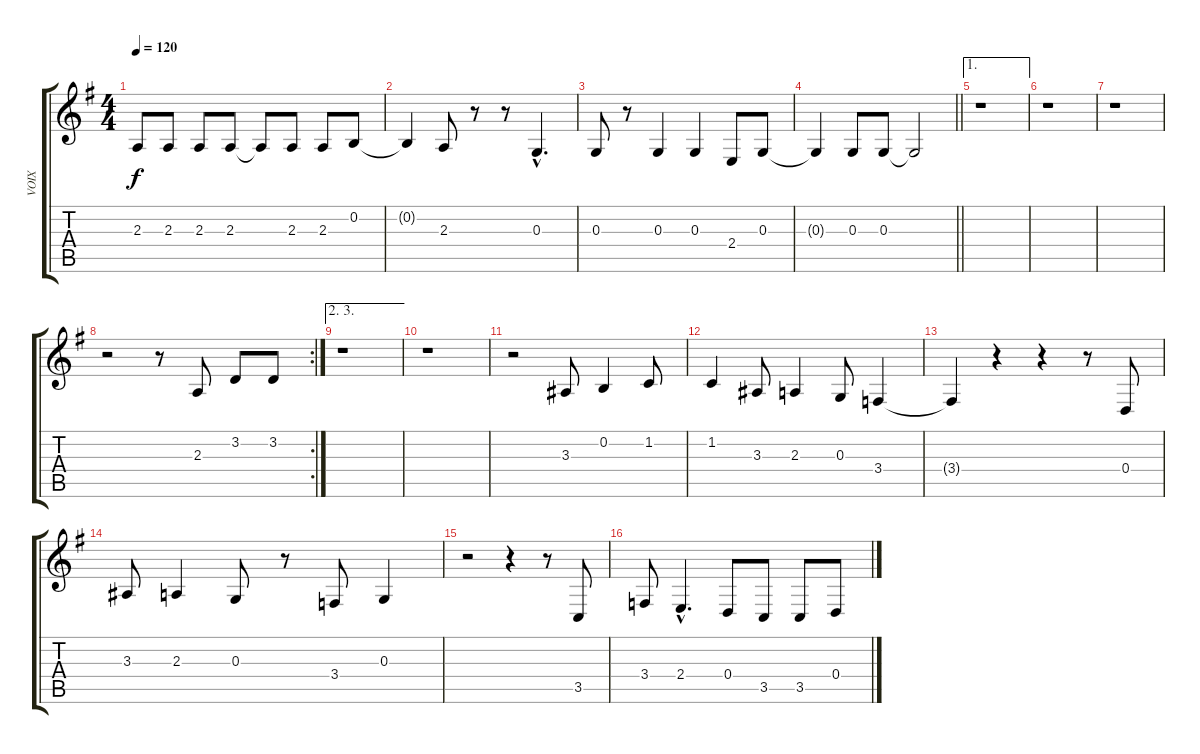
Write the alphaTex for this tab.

\track ("VOIX" "VOIX") {instrument synthvoice}
\staff {score tabs}
\tuning (E4 B3 G3 D3 A2 E2) {hide}
\ts (4 4)
\tempo 120
\clef g2
\ks g
2.3.8{dy f} 2.3.8 2.3.8 2.3.8 2.3{t}.8 2.3.8 2.3.8 0.2.8 |
0.2{t}.4 2.3.8 r.8 r.8 0.3{hac}.4{d} |
0.3.8 r.8 0.3.4 0.3.4 2.4.8 0.3.8 |
\barLineRight lightlight
0.3{t}.4 0.3.8 0.3.8 0.3{t}.2 |
\ae 1
r.1 |
r.1 |
r.1 |
\rc 2
r.2 r.8 2.3.8 3.2.8 3.2.8 |
\ae (2 3)
r.1 |
r.1 |
r.2 3.3.8 0.2.4 1.2.8 |
1.2.4 3.3.8 2.3.4 0.3.8 3.4.4 |
3.4{t}.4 r.4 r.4 r.8 0.4.8 |
3.3.8 2.3.4 0.3.8 r.8 3.4.8 0.3.4 |
r.2 r.4 r.8 3.5.8 |
3.4.8 2.4{hac}.4{d} 0.4.8 3.5.8 3.5.8 0.4.8
